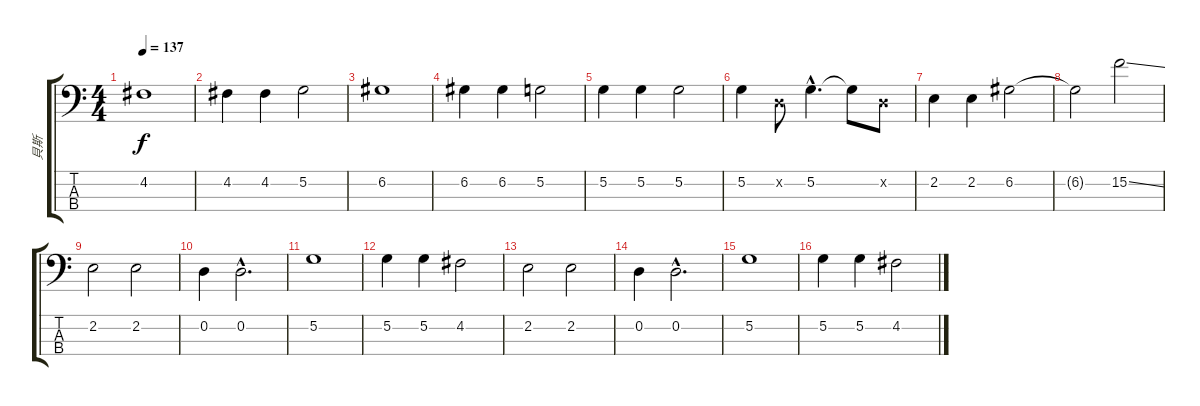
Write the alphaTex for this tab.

\track ("貝斯" "貝斯") {instrument electricbassfinger}
\staff {score tabs}
\tuning (G2 D2 A1 E1) {hide}
\ts (4 4)
\tempo 137
\clef f4
\ks c
4.2.1{dy f} |
4.2.4 4.2.4 5.2.2 |
6.2.1 |
6.2.4 6.2.4 5.2.2 |
5.2.4 5.2.4 5.2.2 |
5.2.4 0.2{x}.8 5.2{hac}.4{d} 5.2{t}.8 0.2{x}.8 |
2.2.4 2.2.4 6.2.2 |
6.2{t}.2 15.2{ss}.2 |
2.2.2 2.2.2 |
0.2.4 0.2{hac}.2{d} |
5.2.1 |
5.2.4 5.2.4 4.2.2 |
2.2.2 2.2.2 |
0.2.4 0.2{hac}.2{d} |
5.2.1 |
5.2.4 5.2.4 4.2.2
